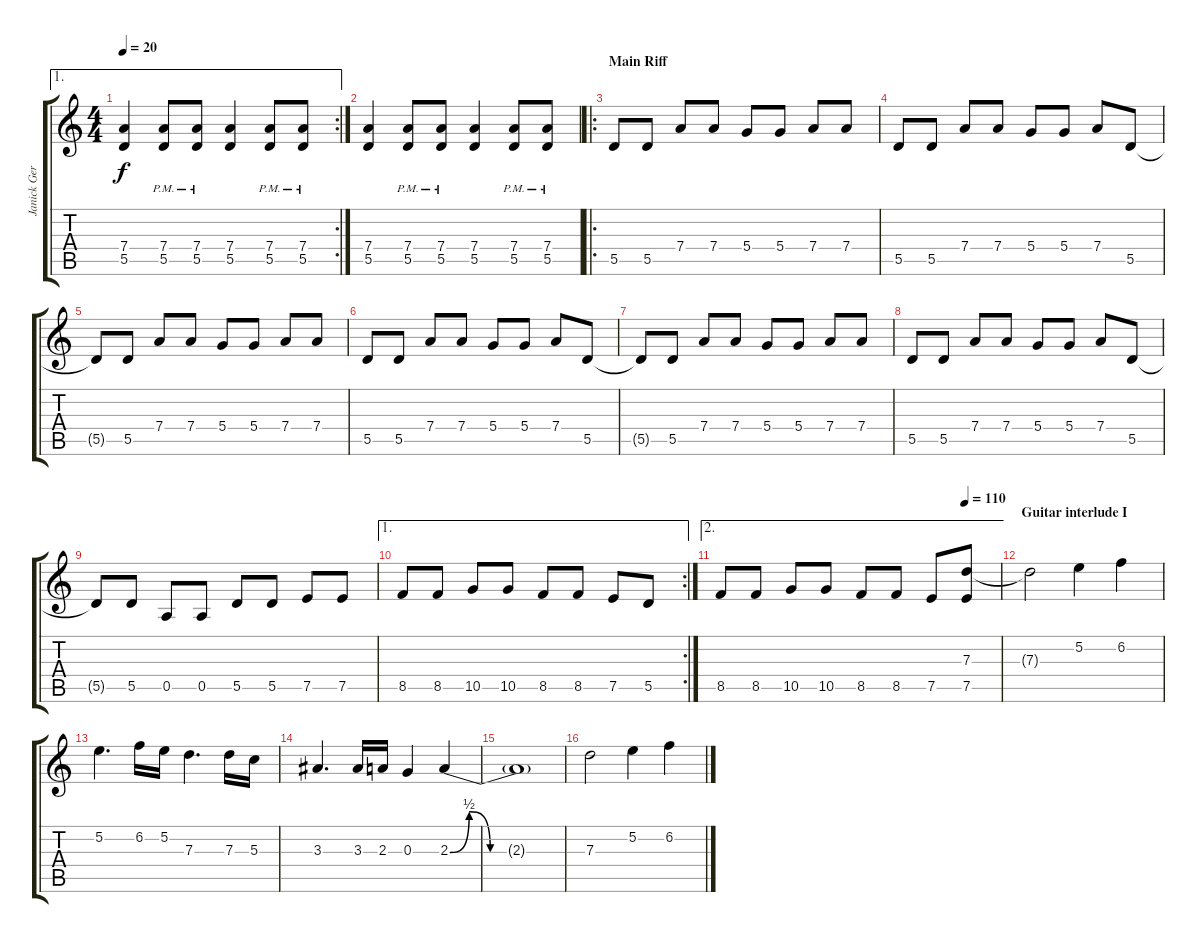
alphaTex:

\track ("Janick Gers" "Janick Ger") {instrument overdrivenguitar}
\staff {score tabs}
\tuning (E4 B3 G3 D3 A2 E2) {hide}
\ae 1
\rc 2
\ts (4 4)
\tempo 20
\clef g2
\ks c
(7.4 5.5).4{dy f} (7.4{pm} 5.5{pm}).8 (7.4{pm} 5.5{pm}).8 (7.4 5.5).4 (7.4{pm} 5.5{pm}).8 (7.4{pm} 5.5{pm}).8 |
(7.4 5.5).4 (7.4{pm} 5.5{pm}).8 (7.4{pm} 5.5{pm}).8 (7.4 5.5).4 (7.4{pm} 5.5{pm}).8 (7.4{pm} 5.5{pm}).8 |
\ro
\section ("" "Main Riff")
5.5.8 5.5.8 7.4.8 7.4.8 5.4.8 5.4.8 7.4.8 7.4.8 |
5.5.8 5.5.8 7.4.8 7.4.8 5.4.8 5.4.8 7.4.8 5.5.8 |
5.5{t}.8 5.5.8 7.4.8 7.4.8 5.4.8 5.4.8 7.4.8 7.4.8 |
5.5.8 5.5.8 7.4.8 7.4.8 5.4.8 5.4.8 7.4.8 5.5.8 |
5.5{t}.8 5.5.8 7.4.8 7.4.8 5.4.8 5.4.8 7.4.8 7.4.8 |
5.5.8 5.5.8 7.4.8 7.4.8 5.4.8 5.4.8 7.4.8 5.5.8 |
5.5{t}.8 5.5.8 0.5.8 0.5.8 5.5.8 5.5.8 7.5.8 7.5.8 |
\ae 1
\rc 2
8.5.8 8.5.8 10.5.8 10.5.8 8.5.8 8.5.8 7.5.8 5.5.8 |
\ae 2
\tempo (110 0.875)
8.5.8 8.5.8 10.5.8 10.5.8 8.5.8 8.5.8 7.5.8 (7.3 7.5).8 |
\section ("" "Guitar interlude I")
7.3{t}.2 5.2.4 6.2.4 |
5.2.4{d} 6.2.16 5.2.16 7.3.4{d} 7.3.16 5.3.16 |
3.3.4{d} 3.3.16 2.3.16 0.3.4 2.3{be (custom 0 0 10 2 21 0 45 0 60 0)}.4 |
2.3{t}.1 |
7.3.2 5.2.4 6.2.4
